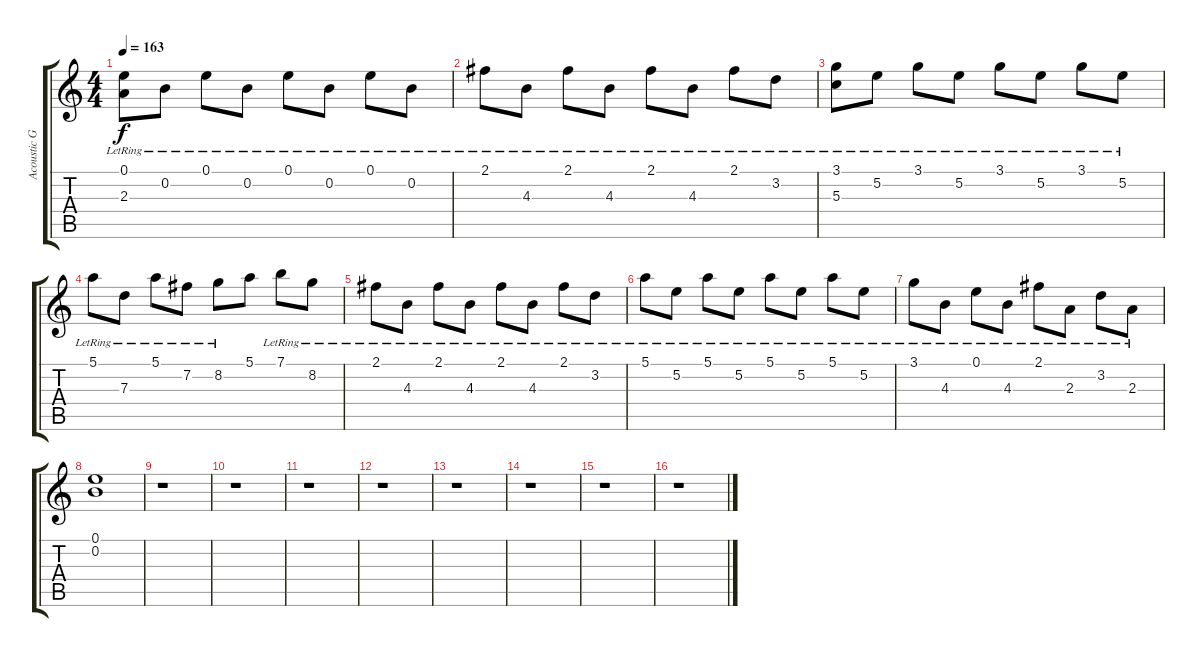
\track ("Acoustic Guitar IV" "Acoustic G") {instrument acousticguitarnylon}
\staff {score tabs}
\tuning (E4 B3 G3 D3 A2 E2) {hide}
\ts (4 4)
\tempo 163
\clef g2
\ks c
(0.1{lr} 2.3{lr}).8{dy f} 0.2{lr}.8 0.1{lr}.8 0.2{lr}.8 0.1{lr}.8 0.2{lr}.8 0.1{lr}.8 0.2{lr}.8 |
2.1{lr}.8 4.3{lr}.8 2.1{lr}.8 4.3{lr}.8 2.1{lr}.8 4.3{lr}.8 2.1{lr}.8 3.2{lr}.8 |
(3.1{lr} 5.3{lr}).8 5.2{lr}.8 3.1{lr}.8 5.2{lr}.8 3.1{lr}.8 5.2{lr}.8 3.1{lr}.8 5.2{lr}.8 |
5.1{lr}.8 7.3{lr}.8 5.1{lr}.8 7.2{lr}.8 8.2{lr}.8 5.1.8 7.1{lr}.8 8.2{lr}.8 |
2.1{lr}.8 4.3{lr}.8 2.1{lr}.8 4.3{lr}.8 2.1{lr}.8 4.3{lr}.8 2.1{lr}.8 3.2{lr}.8 |
5.1{lr}.8 5.2{lr}.8 5.1{lr}.8 5.2{lr}.8 5.1{lr}.8 5.2{lr}.8 5.1{lr}.8 5.2{lr}.8 |
3.1{lr}.8 4.3{lr}.8 0.1{lr}.8 4.3{lr}.8 2.1{lr}.8 2.3{lr}.8 3.2{lr}.8 2.3{lr}.8 |
(0.1 0.2).1 |
r.1 |
r.1 |
r.1 |
r.1 |
r.1 |
r.1 |
r.1 |
r.1
